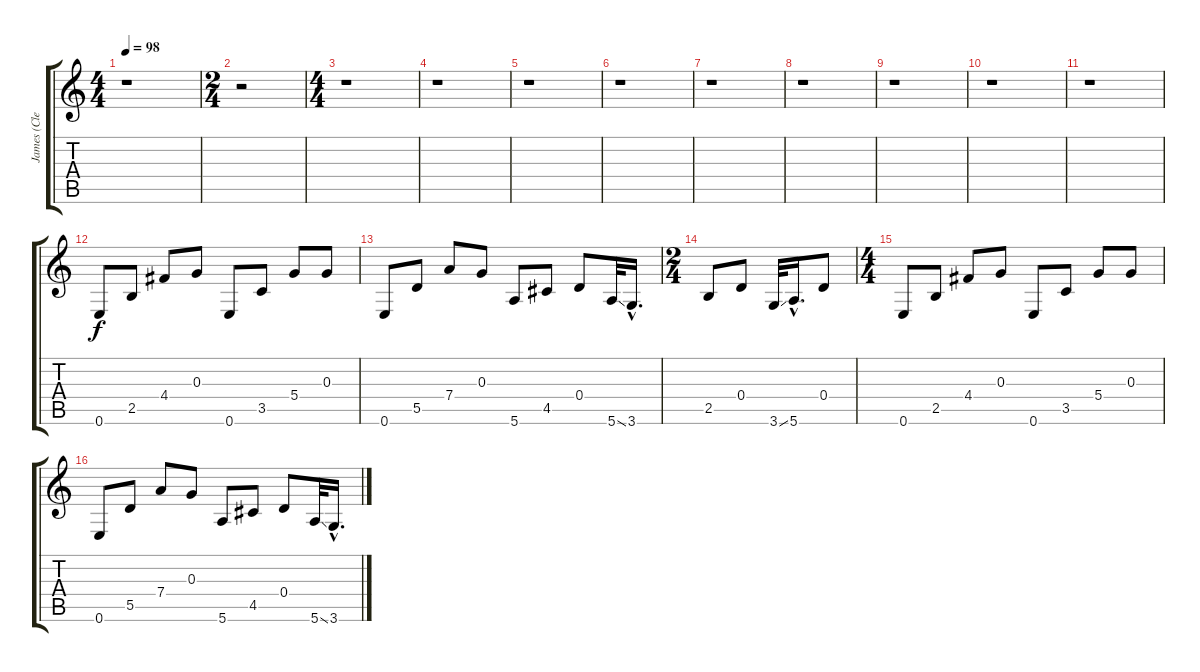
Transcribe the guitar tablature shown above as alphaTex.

\track ("James (Clean Guitar)" "James (Cle") {instrument electricguitarclean}
\staff {score tabs}
\tuning (E4 B3 G3 D3 A2 E2) {hide}
\ts (4 4)
\tempo 98
\clef g2
\ks c
r.1{dy f} |
\ts (2 4)
r.2 |
\ts (4 4)
r.1 |
r.1 |
r.1 |
r.1 |
r.1 |
r.1 |
r.1 |
r.1 |
r.1 |
0.6.8 2.5.8 4.4.8 0.3.8 0.6.8 3.5.8 5.4.8 0.3.8 |
0.6.8 5.5.8 7.4.8 0.3.8 5.6.8 4.5.8 0.4.8 5.6{ss}.32 3.6{hac}.16{d} |
\ts (2 4)
2.5.8 0.4.8 3.6{ss}.32 5.6{hac}.16{d} 0.4.8 |
\ts (4 4)
0.6.8 2.5.8 4.4.8 0.3.8 0.6.8 3.5.8 5.4.8 0.3.8 |
0.6.8 5.5.8 7.4.8 0.3.8 5.6.8 4.5.8 0.4.8 5.6{ss}.32 3.6{hac}.16{d}
